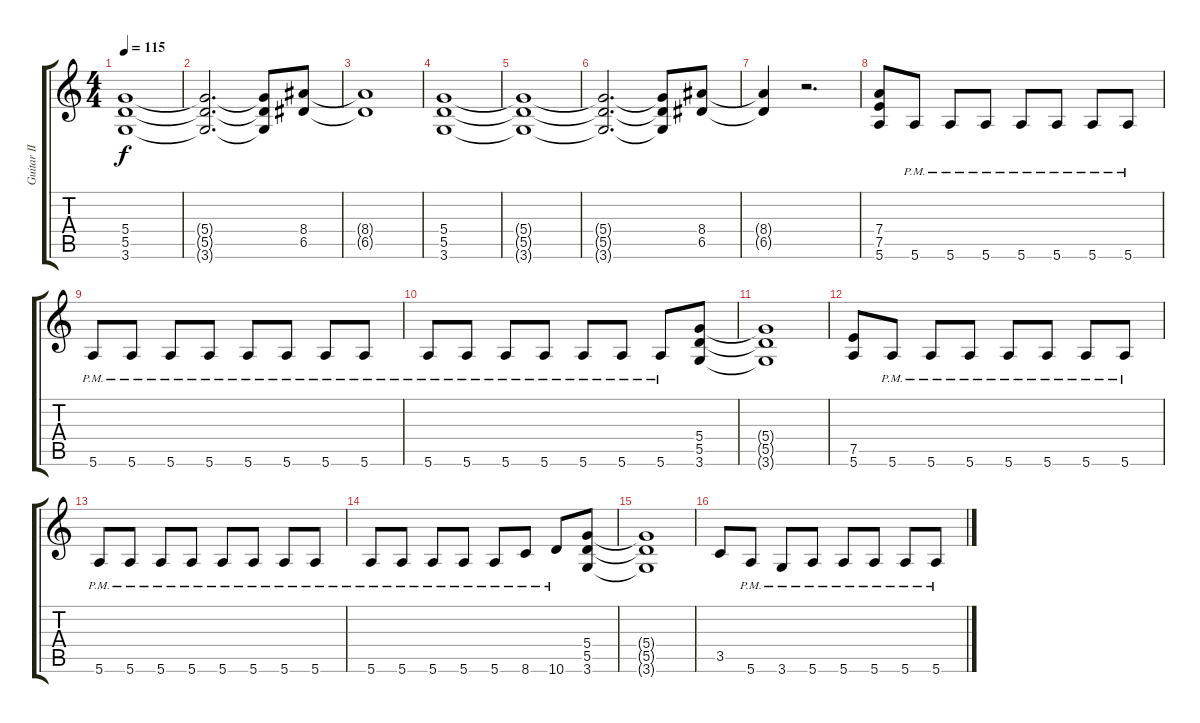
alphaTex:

\track ("Guitar II" "Guitar II") {instrument distortionguitar}
\staff {score tabs}
\tuning (E4 B3 G3 D3 A2 E2) {hide}
\ts (4 4)
\tempo 115
\clef g2
\ks c
(5.4{t} 5.5{t} 3.6{t}).1{dy f} |
(5.4{t} 5.5{t} 3.6{t}).2{d} (5.4{t} 5.5{t} 3.6{t}).8 (8.4 6.5).8 |
(8.4{t} 6.5{t}).1 |
(5.4 5.5 3.6).1 |
(5.4{t} 5.5{t} 3.6{t}).1 |
(5.4{t} 5.5{t} 3.6{t}).2{d} (5.4{t} 5.5{t} 3.6{t}).8 (8.4 6.5).8 |
(8.4{t} 6.5{t}).4 r.2{d} |
(7.4 7.5 5.6).8 5.6{pm}.8 5.6{pm}.8 5.6{pm}.8 5.6{pm}.8 5.6{pm}.8 5.6{pm}.8 5.6{pm}.8 |
5.6{pm}.8 5.6{pm}.8 5.6{pm}.8 5.6{pm}.8 5.6{pm}.8 5.6{pm}.8 5.6{pm}.8 5.6{pm}.8 |
5.6{pm}.8 5.6{pm}.8 5.6{pm}.8 5.6{pm}.8 5.6{pm}.8 5.6{pm}.8 5.6{pm}.8 (5.4 5.5 3.6).8 |
(5.4{t} 5.5{t} 3.6{t}).1 |
(7.5 5.6).8 5.6{pm}.8 5.6{pm}.8 5.6{pm}.8 5.6{pm}.8 5.6{pm}.8 5.6{pm}.8 5.6{pm}.8 |
5.6{pm}.8 5.6{pm}.8 5.6{pm}.8 5.6{pm}.8 5.6{pm}.8 5.6{pm}.8 5.6{pm}.8 5.6{pm}.8 |
5.6{pm}.8 5.6{pm}.8 5.6{pm}.8 5.6{pm}.8 5.6{pm}.8 8.6{pm}.8 10.6{pm}.8 (5.4 5.5 3.6).8 |
(5.4{t} 5.5{t} 3.6{t}).1 |
3.5.8 5.6{pm}.8 3.6{pm}.8 5.6{pm}.8 5.6{pm}.8 5.6{pm}.8 5.6{pm}.8 5.6{pm}.8
